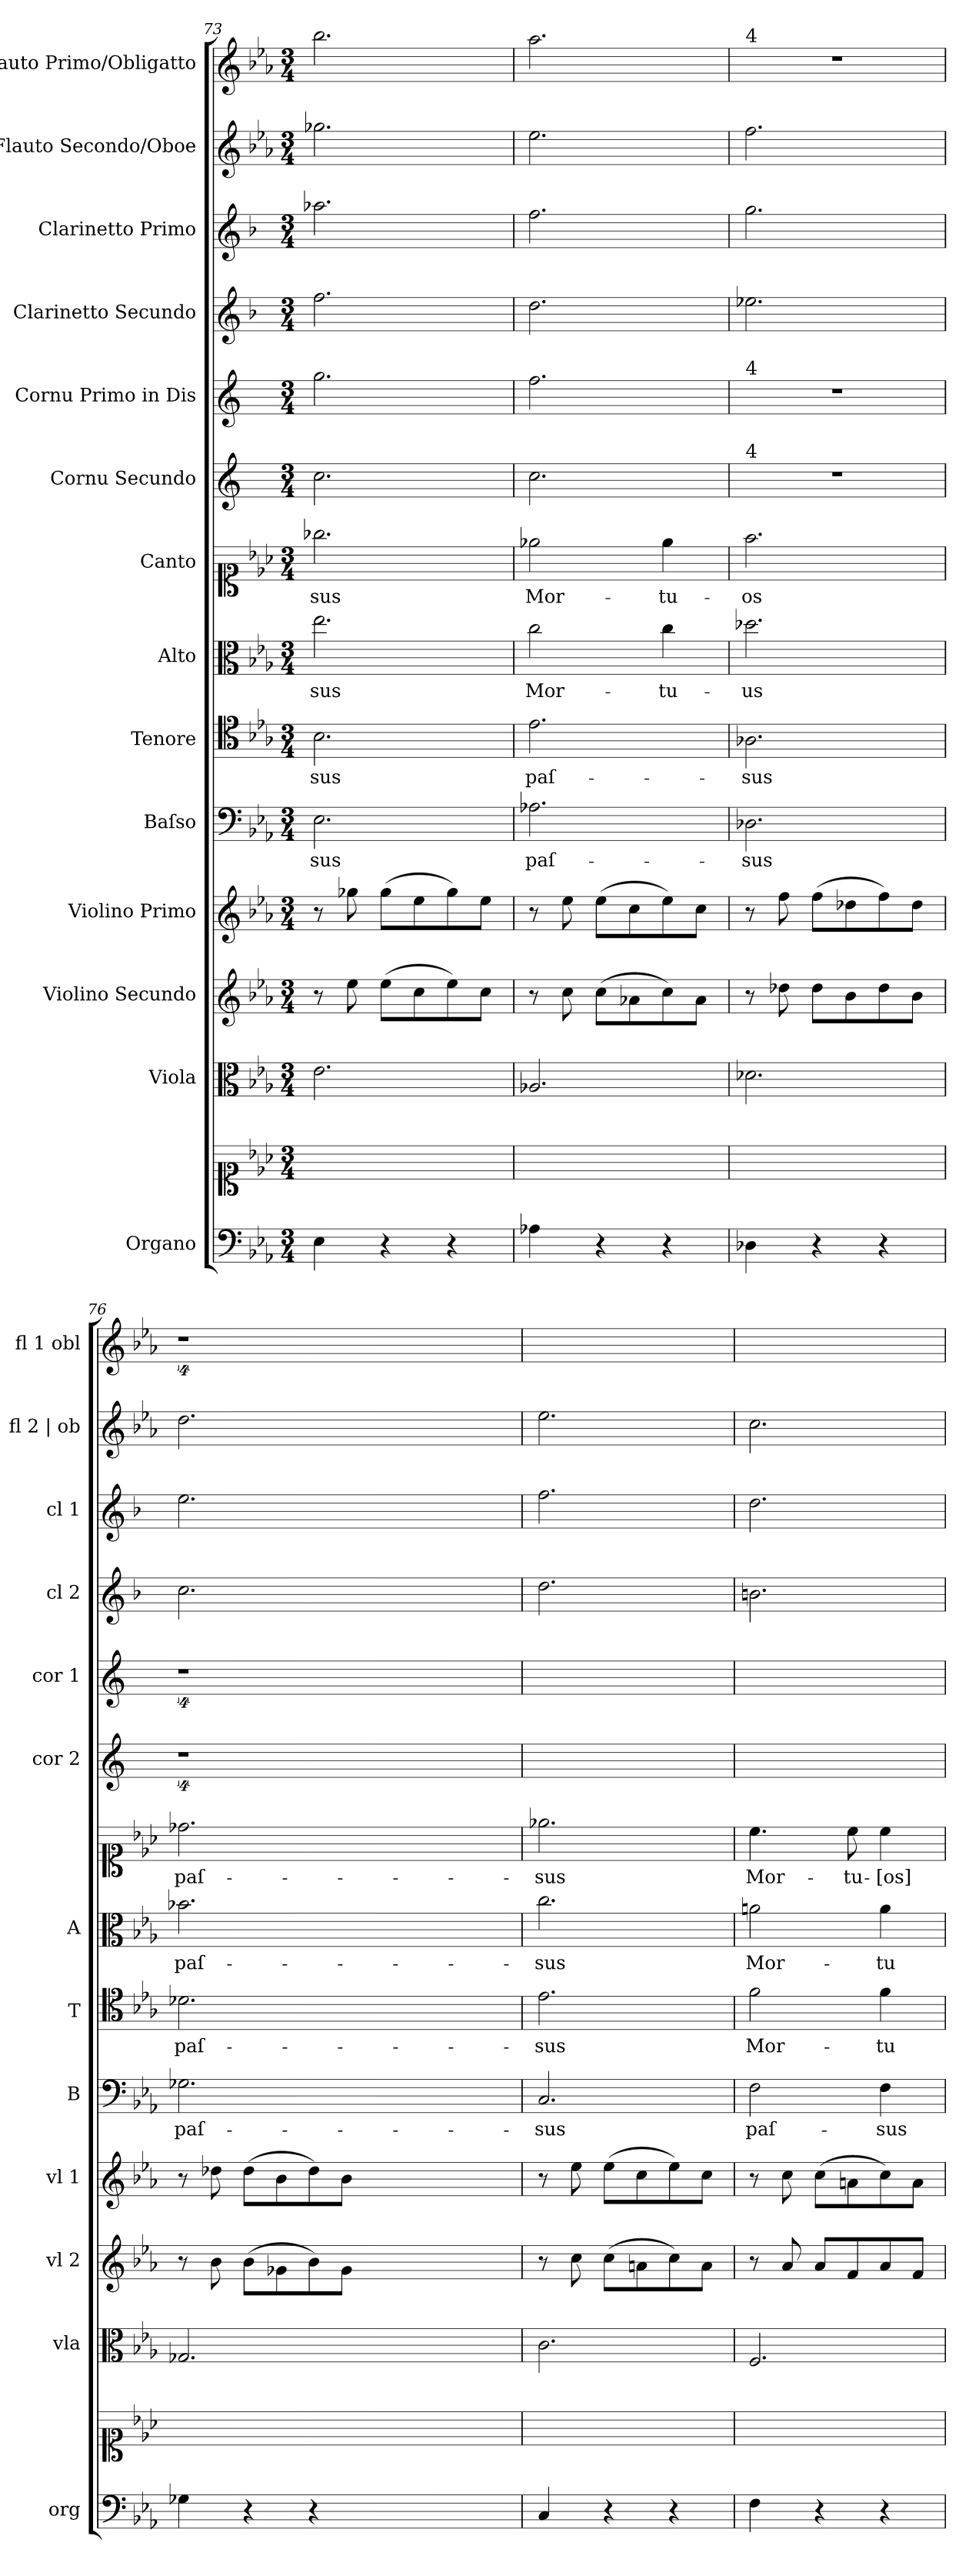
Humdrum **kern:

**kern	**kern	**kern	**kern	**kern	**kern	**text	**kern	**text	**kern	**text	**kern	**text	**kern	**kern	**kern	**kern	**kern	**kern
*part14	*part14	*part13	*part12	*part11	*part10	*part10	*part9	*part9	*part8	*part8	*part7	*part7	*part6	*part5	*part4	*part3	*part2	*part1
*staff15	*staff14	*staff13	*staff12	*staff11	*staff10	*staff10	*staff9	*staff9	*staff8	*staff8	*staff7	*staff7	*staff6	*staff5	*staff4	*staff3	*staff2	*staff1
*I"Organo	*	*I"Viola	*I"Violino Secundo	*I"Violino Primo	*I"Baſso	*	*I"Tenore	*	*I"Alto	*	*I"Canto	*	*I"Cornu Secundo	*I"Cornu Primo in Dis	*I"Clarinetto Secundo	*I"Clarinetto Primo	*I"Flauto Secondo/Oboe	*I"Flauto Primo/Obligatto
*I'org	*	*I'vla	*I'vl 2	*I'vl 1	*I'B	*	*I'T	*	*I'A	*	*	*	*I'cor 2	*I'cor 1	*I'cl 2	*I'cl 1	*I'fl 2 | ob	*I'fl 1 obl
*clefF4	*clefC1	*clefC3	*clefG2	*clefG2	*clefF4	*	*clefC4	*	*clefC3	*	*clefC1	*	*clefG2	*clefG2	*clefG2	*clefG2	*clefG2	*clefG2
*	*	*	*	*	*	*	*	*	*	*	*	*	*ITrd-2c-3	*ITrd-2c-3	*ITrd1c2	*ITrd1c2	*	*
*k[b-e-a-]	*k[b-e-a-]	*k[b-e-a-]	*k[b-e-a-]	*k[b-e-a-]	*k[b-e-a-]	*	*k[b-e-a-]	*	*k[b-e-a-]	*	*k[b-e-a-]	*	*k[b-e-a-]	*k[b-e-a-]	*k[b-e-a-]	*k[b-e-a-]	*k[b-e-a-]	*k[b-e-a-]
*E-:	*E-:	*E-:	*E-:	*E-:	*E-:	*	*E-:	*	*E-:	*	*E-:	*	*E-:	*E-:	*E-:	*E-:	*E-:	*E-:
*M3/4	*M3/4	*M3/4	*M3/4	*M3/4	*M3/4	*	*M3/4	*	*M3/4	*	*M3/4	*	*M3/4	*M3/4	*M3/4	*M3/4	*M3/4	*M3/4
=73	=73	=73	=73	=73	=73	=73	=73	=73	=73	=73	=73	=73	=73	=73	=73	=73	=73	=73
4E-\	2.ryy	2.e-\	8r	8r	2.E-\	-sus	2.B-\	-sus	2.ee-\	-sus	2.gg-X\	-sus	2.ee-\	2.bb-\	2.ee-\	2.gg-X\	2.gg-X\	2.bb-\
.	.	.	8ee-\	8gg-X\	.	.	.	.	.	.	.	.	.	.	.	.	.	.
4r	.	.	(>8ee-\L	(>8gg-\L	.	.	.	.	.	.	.	.	.	.	.	.	.	.
.	.	.	8cc\	8ee-\	.	.	.	.	.	.	.	.	.	.	.	.	.	.
4r	.	.	8ee-\)	8gg-\)	.	.	.	.	.	.	.	.	.	.	.	.	.	.
.	.	.	8cc\J	8ee-\J	.	.	.	.	.	.	.	.	.	.	.	.	.	.
=74	=74	=74	=74	=74	=74	=74	=74	=74	=74	=74	=74	=74	=74	=74	=74	=74	=74	=74
!	!	!	!	!	!	!LO:LY:i	!	!	!	!	!	!	!	!	!	!	!	!
4A-X\	2.ryy	2.A-X/	8r	8r	2.A-X\	paſ-	2.e-\	paſ-	2cc\	Mor-	2ee-X\	Mor-	2.ee-\	2.aa-\	2.cc\	2.ee-\	2.ee-\	2.aa-\
.	.	.	8cc\	8ee-\	.	.	.	.	.	.	.	.	.	.	.	.	.	.
4r	.	.	(>8cc\L	(>8ee-\L	.	.	.	.	.	.	.	.	.	.	.	.	.	.
.	.	.	8a-X\	8cc\	.	.	.	.	.	.	.	.	.	.	.	.	.	.
4r	.	.	8cc\)	8ee-\)	.	.	.	.	4cc\	-tu-	4ee-\	-tu-	.	.	.	.	.	.
.	.	.	8a-\J	8cc\J	.	.	.	.	.	.	.	.	.	.	.	.	.	.
=75	=75	=75	=75	=75	=75	=75	=75	=75	=75	=75	=75	=75	=75	=75	=75	=75	=75	=75
!	!	!	!	!	!	!	!	!	!	!	!	!	!	!	!	!	!	!LO:TX:a:t=4
!	!	!	!	!	!	!	!	!	!	!	!	!	!	!LO:TX:a:t=4	!	!	!	!
!	!	!	!	!	!	!	!	!	!	!	!	!	!LO:TX:a:t=4	!	!	!	!	!
!	!	!	!	!	!	!LO:LY:i	!	!	!	!	!	!	!	!	!	!	!	!
4D-X\	2.ryy	2.d-X\	8r	8r	2.D-X\	-sus	2.A-X\	-sus	2.dd-X\	-us	2.ff\	-os	2.r	2.r	2.dd-X\	2.ff\	2.ff\	2.r
.	.	.	8dd-X\	8ff\	.	.	.	.	.	.	.	.	.	.	.	.	.	.
4r	.	.	8dd-\L	(>8ff\L	.	.	.	.	.	.	.	.	.	.	.	.	.	.
.	.	.	8b-\	8dd-X\	.	.	.	.	.	.	.	.	.	.	.	.	.	.
4r	.	.	8dd-\	8ff\)	.	.	.	.	.	.	.	.	.	.	.	.	.	.
.	.	.	8b-\J	8dd-\J	.	.	.	.	.	.	.	.	.	.	.	.	.	.
=76	=76	=76	=76	=76	=76	=76	=76	=76	=76	=76	=76	=76	=76	=76	=76	=76	=76	=76
4G-X\	2.ryy	2.G-X/	8r	8r	2.G-X\	paſ-	2.d-X\	paſ-	2.b-X\	paſ-	2.dd-X\	paſ-	4%9r	4%9r	2.b-\	2.dd\	2.dd\	4%9r
.	.	.	8b-\	8dd-X\	.	.	.	.	.	.	.	.	.	.	.	.	.	.
4r	.	.	(>8b-\L	(>8dd-\L	.	.	.	.	.	.	.	.	.	.	.	.	.	.
.	.	.	8g-X\	8b-\	.	.	.	.	.	.	.	.	.	.	.	.	.	.
4r	.	.	8b-\)	8dd-\)	.	.	.	.	.	.	.	.	.	.	.	.	.	.
.	.	.	8g-\J	8b-\J	.	.	.	.	.	.	.	.	.	.	.	.	.	.
1.ryy	1.ryy	1.ryy	1.ryy	1.ryy	1.ryy	.	1.ryy	.	1.ryy	.	1.ryy	.	.	.	1.ryy	1.ryy	1.ryy	.
=77	=77	=77	=77	=77	=77	=77	=77	=77	=77	=77	=77	=77	=77	=77	=77	=77	=77	=77
4C/	2.ryy	2.c\	8r	8r	2.C/	-sus	2.e-\	-sus	2.cc\	-sus	2.ee-X\	-sus	2.ryy	2.ryy	2.cc\	2.ee-\	2.ee-\	2.ryy
.	.	.	8cc\	8ee-\	.	.	.	.	.	.	.	.	.	.	.	.	.	.
4r	.	.	(>8cc\L	(>8ee-\L	.	.	.	.	.	.	.	.	.	.	.	.	.	.
.	.	.	8an\	8cc\	.	.	.	.	.	.	.	.	.	.	.	.	.	.
4r	.	.	8cc\)	8ee-\)	.	.	.	.	.	.	.	.	.	.	.	.	.	.
.	.	.	8a\J	8cc\J	.	.	.	.	.	.	.	.	.	.	.	.	.	.
=78	=78	=78	=78	=78	=78	=78	=78	=78	=78	=78	=78	=78	=78	=78	=78	=78	=78	=78
!	!	!	!	!	!	!LO:LY:i	!	!	!	!	!	!	!	!	!	!	!	!
4F\	2.ryy	2.F/	8r	8r	2F\	paſ-	2f\	Mor-	2an\	Mor-	4.cc\	Mor-	2.ryy	2.ryy	2.an\	2.cc\	2.cc\	2.ryy
.	.	.	8a-/	8cc\	.	.	.	.	.	.	.	.	.	.	.	.	.	.
4r	.	.	8a-/L	(>8cc\L	.	.	.	.	.	.	.	.	.	.	.	.	.	.
.	.	.	8f/	8an\	.	.	.	.	.	.	8cc\	-tu-	.	.	.	.	.	.
!	!	!	!	!	!	!LO:LY:i	!	!	!	!	!	!	!	!	!	!	!	!
4r	.	.	8a-/	8cc\)	4F\	-sus	4f\	-tu-	4a\	-tu-	4cc\	-[os]	.	.	.	.	.	.
.	.	.	8f/J	8a\J	.	.	.	.	.	.	.	.	.	.	.	.	.	.
=	=	=	=	=	=	=	=	=	=	=	=	=	=	=	=	=	=	=
*-	*-	*-	*-	*-	*-	*-	*-	*-	*-	*-	*-	*-	*-	*-	*-	*-	*-	*-
